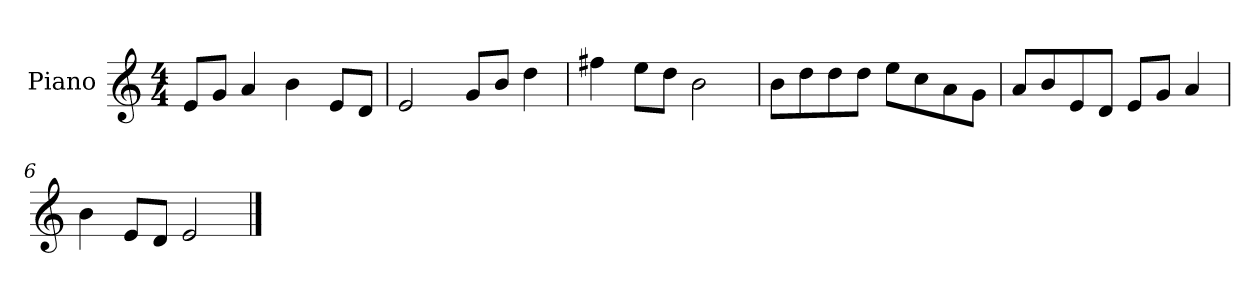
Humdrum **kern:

**kern
*part1
*staff1
*I"Piano
*I'P-no
*clefG2
*k[]
*M4/4
*MM90
=1
8e/L
8g/J
4a/
4b\
8e/L
8d/J
=2
2e/
8g/L
8b/J
4dd\
=3
4ff#X\
8ee\L
8dd\J
2b\
=4
8b\L
8dd\
8dd\
8dd\J
8ee\L
8cc\
8a\
8g\J
=5
8a/L
8b/
8e/
8d/J
8e/L
8g/J
4a/
=6
4b\
8e/L
8d/J
2e/
==
*-
